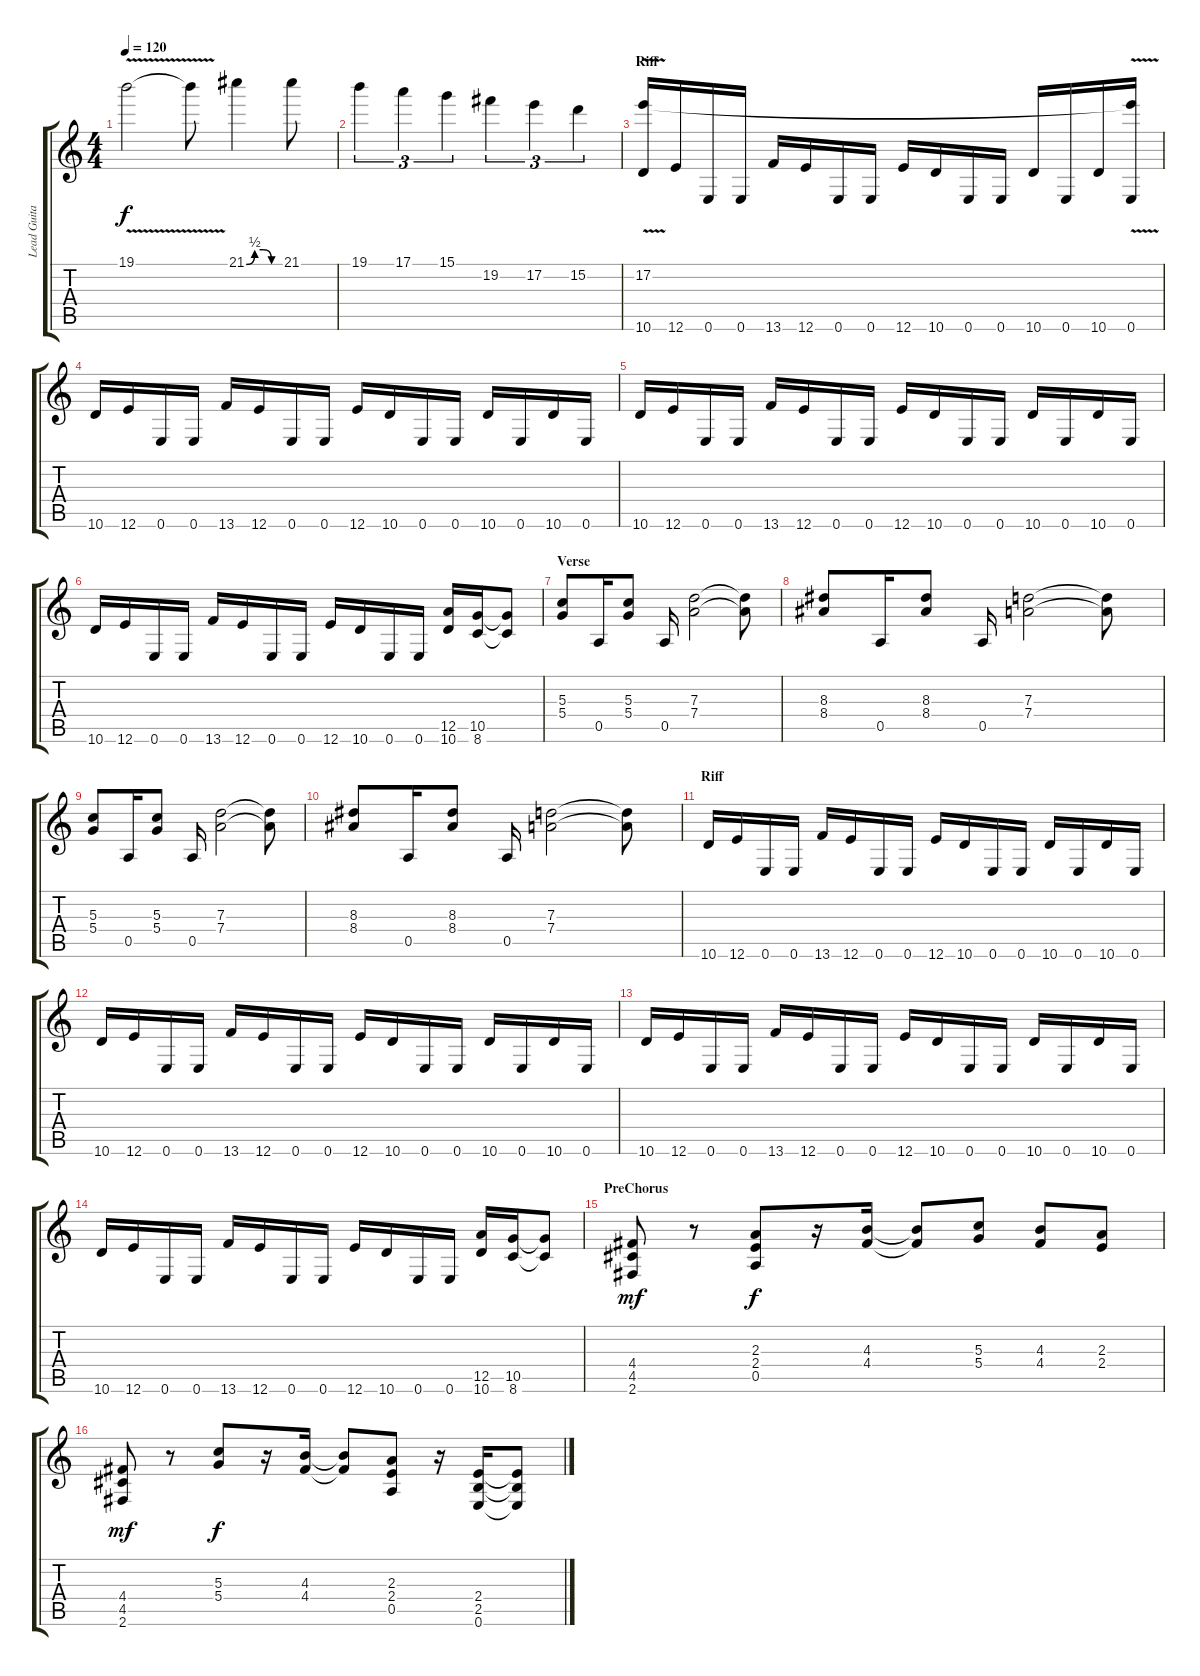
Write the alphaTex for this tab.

\track ("Lead Guitar" "Lead Guita") {instrument distortionguitar}
\staff {score tabs}
\tuning (E4 B3 G3 D3 A2 E2) {hide}
\ts (4 4)
\tempo 120
\clef g2
\ks c
19.1{v}.2{dy f} 19.1{t}.8 21.1{be (custom 0 0 15 2 30 2 45 0 60 0)}.4 21.1.8 |
19.1.4{tu (3 2)} 17.1.4{tu (3 2)} 15.1.4{tu (3 2)} 19.2.4{tu (3 2)} 17.2.4{tu (3 2)} 15.2.4{tu (3 2)} |
\section ("" "Riff")
(17.2{v} 10.6).16 12.6.16 0.6.16 0.6.16 13.6.16 12.6.16 0.6.16 0.6.16 12.6.16 10.6.16 0.6.16 0.6.16 10.6.16 0.6.16 10.6.16 (17.2{t} 0.6).16 |
10.6.16 12.6.16 0.6.16 0.6.16 13.6.16 12.6.16 0.6.16 0.6.16 12.6.16 10.6.16 0.6.16 0.6.16 10.6.16 0.6.16 10.6.16 0.6.16 |
10.6.16 12.6.16 0.6.16 0.6.16 13.6.16 12.6.16 0.6.16 0.6.16 12.6.16 10.6.16 0.6.16 0.6.16 10.6.16 0.6.16 10.6.16 0.6.16 |
10.6.16 12.6.16 0.6.16 0.6.16 13.6.16 12.6.16 0.6.16 0.6.16 12.6.16 10.6.16 0.6.16 0.6.16 (12.5 10.6).16 (10.5 8.6).16 (10.5{t} 8.6{t}).8 |
\section ("" "Verse")
(5.3 5.4).8 0.5.16 (5.3 5.4).8 0.5.16 (7.3 7.4).2 (7.3{t} 7.4{t}).8 |
(8.3 8.4).8 0.5.16 (8.3 8.4).8 0.5.16 (7.3 7.4).2 (7.3{t} 7.4{t}).8 |
(5.3 5.4).8 0.5.16 (5.3 5.4).8 0.5.16 (7.3 7.4).2 (7.3{t} 7.4{t}).8 |
(8.3 8.4).8 0.5.16 (8.3 8.4).8 0.5.16 (7.3 7.4).2 (7.3{t} 7.4{t}).8 |
\section ("" "Riff")
10.6.16 12.6.16 0.6.16 0.6.16 13.6.16 12.6.16 0.6.16 0.6.16 12.6.16 10.6.16 0.6.16 0.6.16 10.6.16 0.6.16 10.6.16 0.6.16 |
10.6.16 12.6.16 0.6.16 0.6.16 13.6.16 12.6.16 0.6.16 0.6.16 12.6.16 10.6.16 0.6.16 0.6.16 10.6.16 0.6.16 10.6.16 0.6.16 |
10.6.16 12.6.16 0.6.16 0.6.16 13.6.16 12.6.16 0.6.16 0.6.16 12.6.16 10.6.16 0.6.16 0.6.16 10.6.16 0.6.16 10.6.16 0.6.16 |
10.6.16 12.6.16 0.6.16 0.6.16 13.6.16 12.6.16 0.6.16 0.6.16 12.6.16 10.6.16 0.6.16 0.6.16 (12.5 10.6).16 (10.5 8.6).16 (10.5{t} 8.6{t}).8 |
\section ("" "PreChorus")
(4.4 4.5 2.6).8{dy mf} r.8 (2.3 2.4 0.5).8{dy f} r.16 (4.3 4.4).16 (4.3{t} 4.4{t}).8 (5.3 5.4).8 (4.3 4.4).8 (2.3 2.4).8 |
(4.4 4.5 2.6).8{dy mf} r.8 (5.3 5.4).8{dy f} r.16 (4.3 4.4).16 (4.3{t} 4.4{t}).8 (2.3 2.4 0.5).8 r.16 (2.4 2.5 0.6).16 (2.4{t} 2.5{t} 0.6{t}).8
